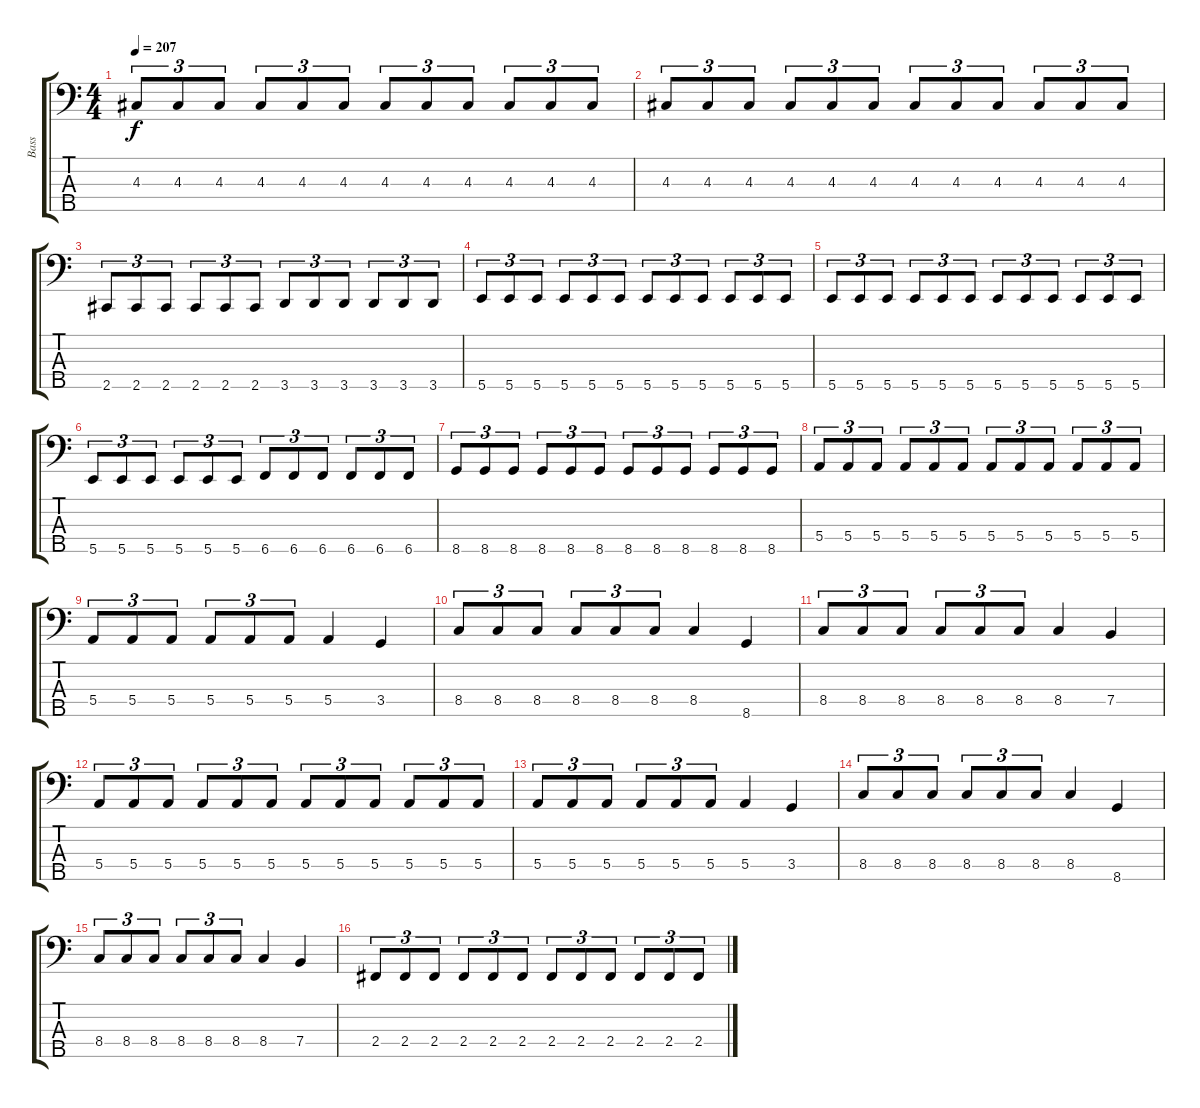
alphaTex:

\track ("Bass" "Bass") {instrument electricbasspick}
\staff {score tabs}
\tuning (G2 D2 A1 E1 B0) {hide}
\ts (4 4)
\tempo 207
\clef f4
\ks c
4.3.8{tu (3 2) dy f} 4.3.8{tu (3 2)} 4.3.8{tu (3 2)} 4.3.8{tu (3 2)} 4.3.8{tu (3 2)} 4.3.8{tu (3 2)} 4.3.8{tu (3 2)} 4.3.8{tu (3 2)} 4.3.8{tu (3 2)} 4.3.8{tu (3 2)} 4.3.8{tu (3 2)} 4.3.8{tu (3 2)} |
4.3.8{tu (3 2)} 4.3.8{tu (3 2)} 4.3.8{tu (3 2)} 4.3.8{tu (3 2)} 4.3.8{tu (3 2)} 4.3.8{tu (3 2)} 4.3.8{tu (3 2)} 4.3.8{tu (3 2)} 4.3.8{tu (3 2)} 4.3.8{tu (3 2)} 4.3.8{tu (3 2)} 4.3.8{tu (3 2)} |
2.5.8{tu (3 2)} 2.5.8{tu (3 2)} 2.5.8{tu (3 2)} 2.5.8{tu (3 2)} 2.5.8{tu (3 2)} 2.5.8{tu (3 2)} 3.5.8{tu (3 2)} 3.5.8{tu (3 2)} 3.5.8{tu (3 2)} 3.5.8{tu (3 2)} 3.5.8{tu (3 2)} 3.5.8{tu (3 2)} |
5.5.8{tu (3 2)} 5.5.8{tu (3 2)} 5.5.8{tu (3 2)} 5.5.8{tu (3 2)} 5.5.8{tu (3 2)} 5.5.8{tu (3 2)} 5.5.8{tu (3 2)} 5.5.8{tu (3 2)} 5.5.8{tu (3 2)} 5.5.8{tu (3 2)} 5.5.8{tu (3 2)} 5.5.8{tu (3 2)} |
5.5.8{tu (3 2)} 5.5.8{tu (3 2)} 5.5.8{tu (3 2)} 5.5.8{tu (3 2)} 5.5.8{tu (3 2)} 5.5.8{tu (3 2)} 5.5.8{tu (3 2)} 5.5.8{tu (3 2)} 5.5.8{tu (3 2)} 5.5.8{tu (3 2)} 5.5.8{tu (3 2)} 5.5.8{tu (3 2)} |
5.5.8{tu (3 2)} 5.5.8{tu (3 2)} 5.5.8{tu (3 2)} 5.5.8{tu (3 2)} 5.5.8{tu (3 2)} 5.5.8{tu (3 2)} 6.5.8{tu (3 2)} 6.5.8{tu (3 2)} 6.5.8{tu (3 2)} 6.5.8{tu (3 2)} 6.5.8{tu (3 2)} 6.5.8{tu (3 2)} |
8.5.8{tu (3 2)} 8.5.8{tu (3 2)} 8.5.8{tu (3 2)} 8.5.8{tu (3 2)} 8.5.8{tu (3 2)} 8.5.8{tu (3 2)} 8.5.8{tu (3 2)} 8.5.8{tu (3 2)} 8.5.8{tu (3 2)} 8.5.8{tu (3 2)} 8.5.8{tu (3 2)} 8.5.8{tu (3 2)} |
5.4.8{tu (3 2)} 5.4.8{tu (3 2)} 5.4.8{tu (3 2)} 5.4.8{tu (3 2)} 5.4.8{tu (3 2)} 5.4.8{tu (3 2)} 5.4.8{tu (3 2)} 5.4.8{tu (3 2)} 5.4.8{tu (3 2)} 5.4.8{tu (3 2)} 5.4.8{tu (3 2)} 5.4.8{tu (3 2)} |
5.4.8{tu (3 2)} 5.4.8{tu (3 2)} 5.4.8{tu (3 2)} 5.4.8{tu (3 2)} 5.4.8{tu (3 2)} 5.4.8{tu (3 2)} 5.4.4 3.4.4 |
8.4.8{tu (3 2)} 8.4.8{tu (3 2)} 8.4.8{tu (3 2)} 8.4.8{tu (3 2)} 8.4.8{tu (3 2)} 8.4.8{tu (3 2)} 8.4.4 8.5.4 |
8.4.8{tu (3 2)} 8.4.8{tu (3 2)} 8.4.8{tu (3 2)} 8.4.8{tu (3 2)} 8.4.8{tu (3 2)} 8.4.8{tu (3 2)} 8.4.4 7.4.4 |
5.4.8{tu (3 2)} 5.4.8{tu (3 2)} 5.4.8{tu (3 2)} 5.4.8{tu (3 2)} 5.4.8{tu (3 2)} 5.4.8{tu (3 2)} 5.4.8{tu (3 2)} 5.4.8{tu (3 2)} 5.4.8{tu (3 2)} 5.4.8{tu (3 2)} 5.4.8{tu (3 2)} 5.4.8{tu (3 2)} |
5.4.8{tu (3 2)} 5.4.8{tu (3 2)} 5.4.8{tu (3 2)} 5.4.8{tu (3 2)} 5.4.8{tu (3 2)} 5.4.8{tu (3 2)} 5.4.4 3.4.4 |
8.4.8{tu (3 2)} 8.4.8{tu (3 2)} 8.4.8{tu (3 2)} 8.4.8{tu (3 2)} 8.4.8{tu (3 2)} 8.4.8{tu (3 2)} 8.4.4 8.5.4 |
8.4.8{tu (3 2)} 8.4.8{tu (3 2)} 8.4.8{tu (3 2)} 8.4.8{tu (3 2)} 8.4.8{tu (3 2)} 8.4.8{tu (3 2)} 8.4.4 7.4.4 |
2.4.8{tu (3 2)} 2.4.8{tu (3 2)} 2.4.8{tu (3 2)} 2.4.8{tu (3 2)} 2.4.8{tu (3 2)} 2.4.8{tu (3 2)} 2.4.8{tu (3 2)} 2.4.8{tu (3 2)} 2.4.8{tu (3 2)} 2.4.8{tu (3 2)} 2.4.8{tu (3 2)} 2.4.8{tu (3 2)}
